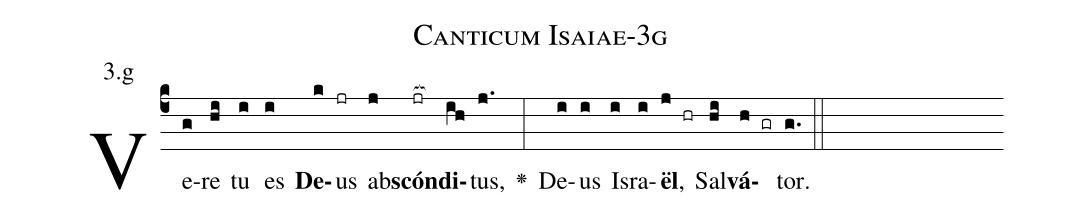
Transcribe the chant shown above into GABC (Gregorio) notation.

name: Canticum Isaiae-3g;
annotation: 3.g;
%%
(c4)Ve(g)re(hi) tu(i) es(i) <b>De</b>(k)us(jr) ab(j)<b>scón</b>(jr[ocb:1{])<b>di</b>(ih[ocb:0}])tus,(j.) <v>\greheightstar</v>(:) De(i)us(i) Is(i)ra(i)<b>ël</b>,(j hr) Sal(hi)<b>vá</b>(h gr)tor.(g.) (::)


%E(i) u(i) o(j) u(hi) a(h) e.(g.) (::)
